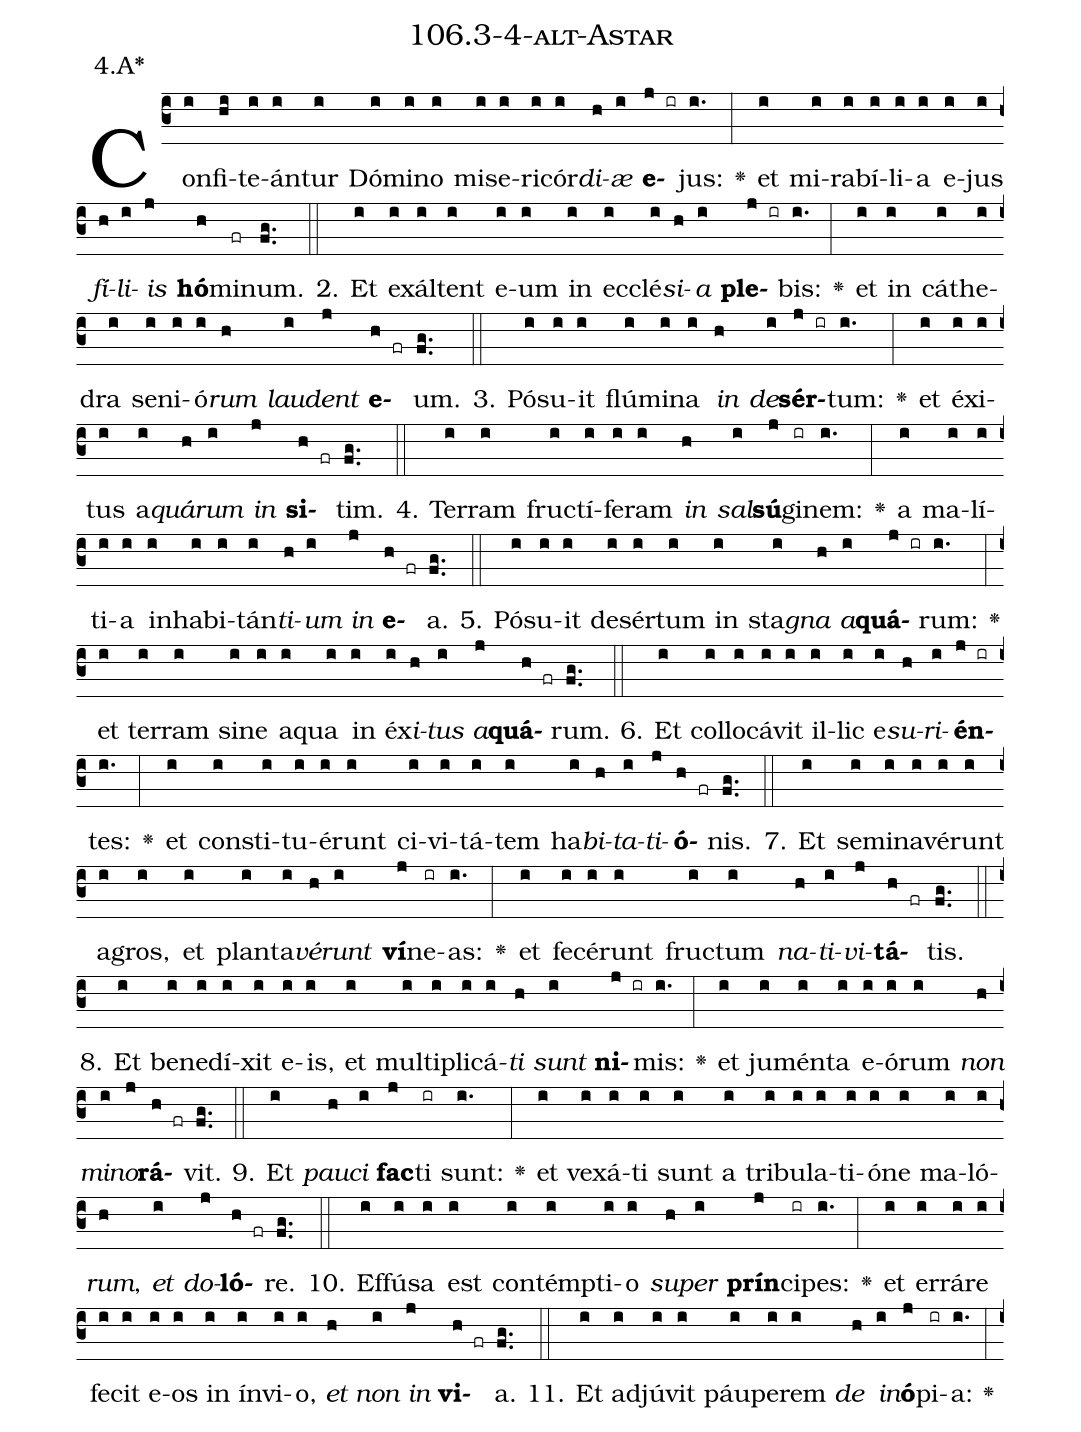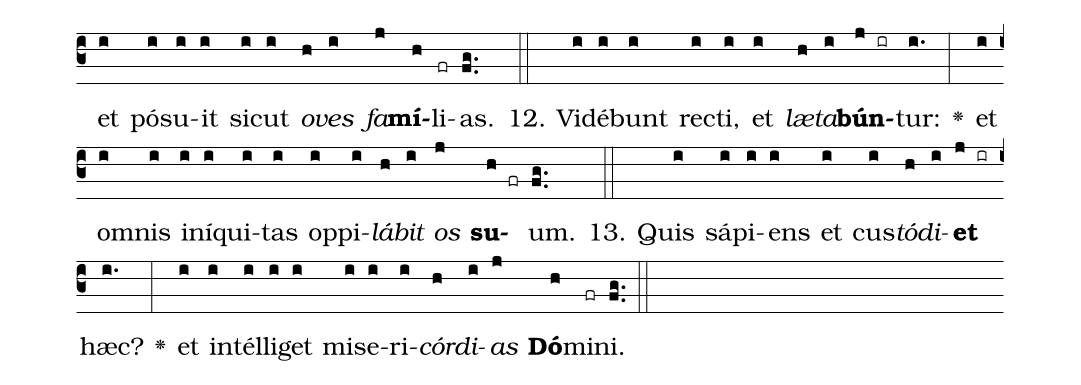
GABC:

name: 106.3-4-alt-Astar;
annotation: 4.A*;
%%
(c3)Con(i)fi(hi)te(i)án(i)tur(i) Dó(i)mi(i)no(i) mi(i)se(i)ri(i)cór(i)<i>di</i>(h)<i>æ</i>(i) <b>e</b>(j ir)jus:(i.) <v>\greheightstar</v>(:) et(i) mi(i)ra(i)bí(i)li(i)a(i) e(i)jus(i) <i>fí</i>(h)<i>li</i>(i)<i>is</i>(j) <b>hó</b>(h)mi(fr)num.(fg..) (::)
2. Et(i) ex(i)ál(i)tent(i) e(i)um(i) in(i) ec(i)clé(i)<i>si</i>(h)<i>a</i>(i) <b>ple</b>(j ir)bis:(i.) <v>\greheightstar</v>(:) et(i) in(i) cá(i)the(i)dra(i) se(i)ni(i)ó(i)<i>rum</i>(h) <i>lau</i>(i)<i>dent</i>(j) <b>e</b>(h fr)um.(fg..) (::)
3. Pó(i)su(i)it(i) flú(i)mi(i)na(i) <i>in</i>(h) <i>de</i>(i)<b>sér</b>(j ir)tum:(i.) <v>\greheightstar</v>(:) et(i) éx(i)i(i)tus(i) a(i)<i>quá</i>(h)<i>rum</i>(i) <i>in</i>(j) <b>si</b>(h fr)tim.(fg..) (::)
4. Ter(i)ram(i) fruc(i)tí(i)fe(i)ram(i) <i>in</i>(h) <i>sal</i>(i)<b>sú</b>(j)gi(ir)nem:(i.) <v>\greheightstar</v>(:) a(i) ma(i)lí(i)ti(i)a(i) in(i)ha(i)bi(i)tán(i)<i>ti</i>(h)<i>um</i>(i) <i>in</i>(j) <b>e</b>(h fr)a.(fg..) (::)
5. Pó(i)su(i)it(i) de(i)sér(i)tum(i) in(i) sta(i)<i>gna</i>(h) <i>a</i>(i)<b>quá</b>(j ir)rum:(i.) <v>\greheightstar</v>(:) et(i) ter(i)ram(i) si(i)ne(i) a(i)qua(i) in(i) éx(i)<i>i</i>(h)<i>tus</i>(i) <i>a</i>(j)<b>quá</b>(h fr)rum.(fg..) (::)
6. Et(i) col(i)lo(i)cá(i)vit(i) il(i)lic(i) e(i)<i>su</i>(h)<i>ri</i>(i)<b>én</b>(j ir)tes:(i.) <v>\greheightstar</v>(:) et(i) con(i)sti(i)tu(i)é(i)runt(i) ci(i)vi(i)tá(i)tem(i) ha(i)<i>bi</i>(h)<i>ta</i>(i)<i>ti</i>(j)<b>ó</b>(h fr)nis.(fg..) (::)
7. Et(i) se(i)mi(i)na(i)vé(i)runt(i) a(i)gros,(i) et(i) plan(i)ta(i)<i>vé</i>(h)<i>runt</i>(i) <b>ví</b>(j)ne(ir)as:(i.) <v>\greheightstar</v>(:) et(i) fe(i)cé(i)runt(i) fruc(i)tum(i) <i>na</i>(h)<i>ti</i>(i)<i>vi</i>(j)<b>tá</b>(h fr)tis.(fg..) (::)
8. Et(i) be(i)ne(i)dí(i)xit(i) e(i)is,(i) et(i) mul(i)ti(i)pli(i)cá(i)<i>ti</i>(h) <i>sunt</i>(i) <b>ni</b>(j ir)mis:(i.) <v>\greheightstar</v>(:) et(i) ju(i)mén(i)ta(i) e(i)ó(i)rum(i) <i>non</i>(h) <i>mi</i>(i)<i>no</i>(j)<b>rá</b>(h fr)vit.(fg..) (::)
9. Et(i) <i>pau</i>(h)<i>ci</i>(i) <b>fac</b>(j)ti(ir) sunt:(i.) <v>\greheightstar</v>(:) et(i) ve(i)xá(i)ti(i) sunt(i) a(i) tri(i)bu(i)la(i)ti(i)ó(i)ne(i) ma(i)ló(i)<i>rum</i>,(h) <i>et</i>(i) <i>do</i>(j)<b>ló</b>(h fr)re.(fg..) (::)
10. Ef(i)fú(i)sa(i) est(i) con(i)témp(i)ti(i)o(i) <i>su</i>(h)<i>per</i>(i) <b>prín</b>(j)ci(ir)pes:(i.) <v>\greheightstar</v>(:) et(i) er(i)rá(i)re(i) fe(i)cit(i) e(i)os(i) in(i) ín(i)vi(i)o,(i) <i>et</i>(h) <i>non</i>(i) <i>in</i>(j) <b>vi</b>(h fr)a.(fg..) (::)
11. Et(i) ad(i)jú(i)vit(i) páu(i)pe(i)rem(i) <i>de</i>(h) <i>in</i>(i)<b>ó</b>(j)pi(ir)a:(i.) <v>\greheightstar</v>(:) et(i) pó(i)su(i)it(i) sic(i)ut(i) <i>o</i>(h)<i>ves</i>(i) <i>fa</i>(j)<b>mí</b>(h)li(fr)as.(fg..) (::)
12. Vi(i)dé(i)bunt(i) rec(i)ti,(i) et(i) <i>læ</i>(h)<i>ta</i>(i)<b>bún</b>(j ir)tur:(i.) <v>\greheightstar</v>(:) et(i) om(i)nis(i) in(i)í(i)qui(i)tas(i) op(i)pi(i)<i>lá</i>(h)<i>bit</i>(i) <i>os</i>(j) <b>su</b>(h fr)um.(fg..) (::)
13. Quis(i) sá(i)pi(i)ens(i) et(i) cus(i)<i>tó</i>(h)<i>di</i>(i)<b>et</b>(j ir) hæc?(i.) <v>\greheightstar</v>(:) et(i) in(i)tél(i)li(i)get(i) mi(i)se(i)ri(i)<i>cór</i>(h)<i>di</i>(i)<i>as</i>(j) <b>Dó</b>(h)mi(fr)ni.(fg..) (::)
